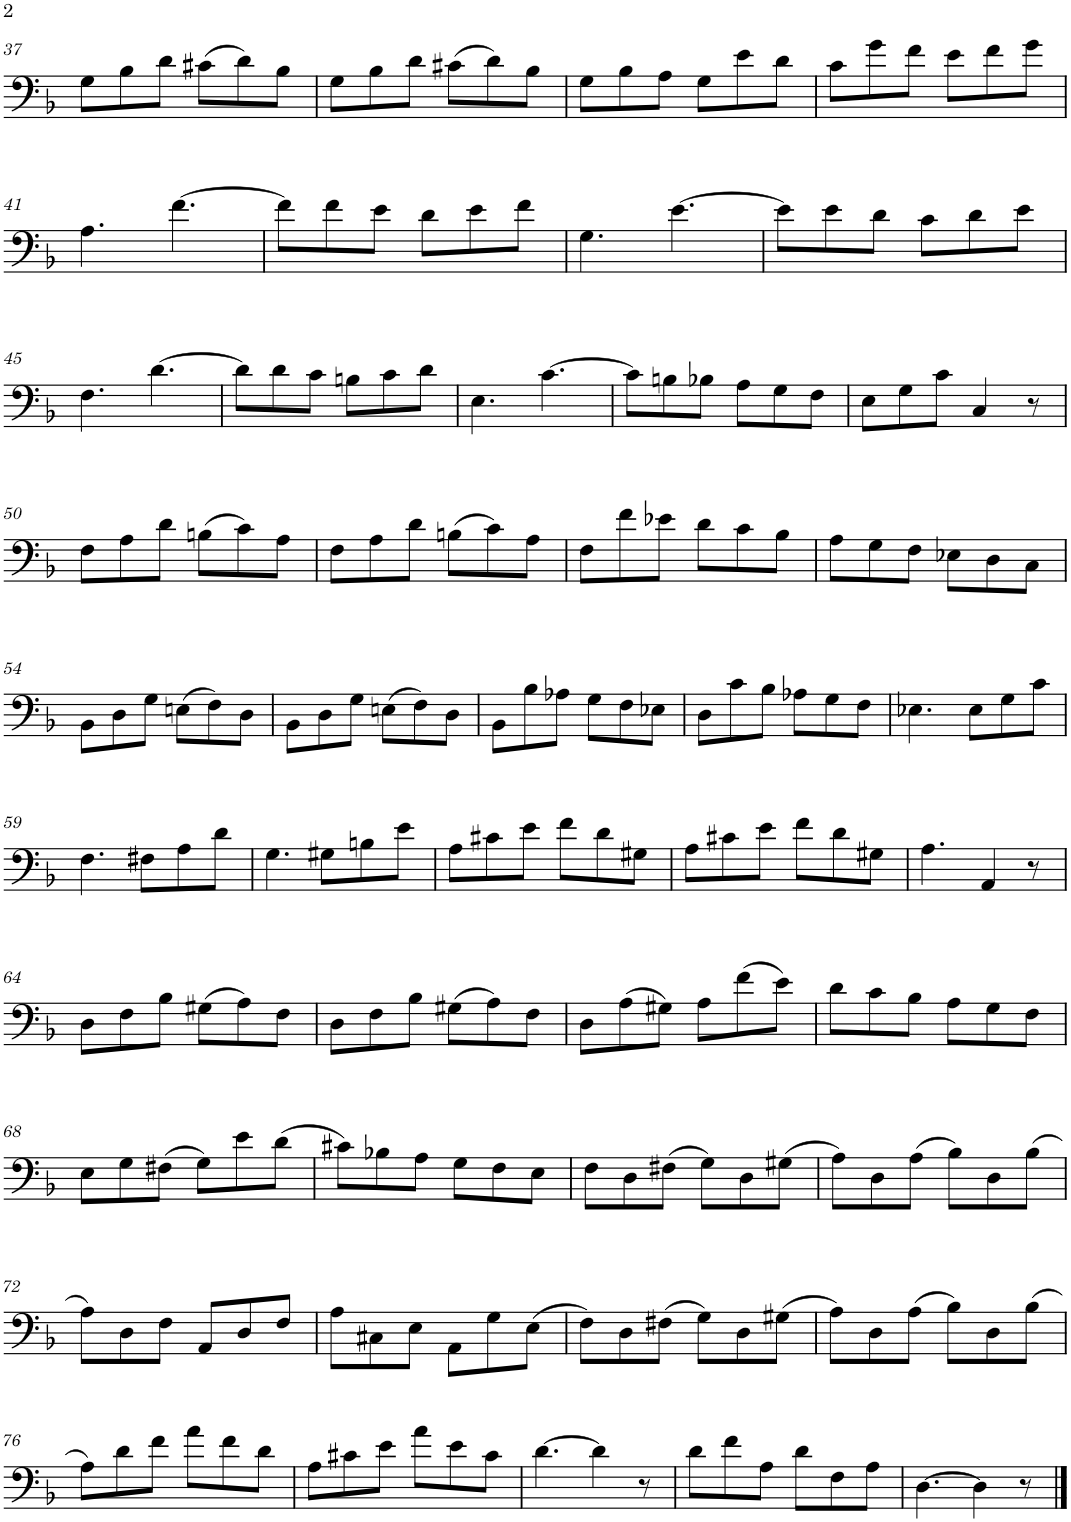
**kern
*part1
*staff1
*I"Trombone
*I'Tbn.
!!LO:PB:g=z
*clefF4
*k[b-]
*M6/8
=37
8G\L
8B-\
8d\J
(8c#X\L
8d\)
8B-\J
=38
8G\L
8B-\
8d\J
(8c#X\L
8d\)
8B-\J
=39
8G\L
8B-\
8A\J
8G\L
8e\
8d\J
=40
8c\L
8g\
8f\J
8e\L
8f\
8g\J
!!LO:LB:g=z
=41
4.A\
[4.f\
=42
8f\L]
8f\
8e\J
8d\L
8e\
8f\J
=43
4.G\
[4.e\
=44
8e\L]
8e\
8d\J
8c\L
8d\
8e\J
!!LO:LB:g=z
=45
4.F\
[4.d\
=46
8d\L]
8d\
8c\J
8Bn\L
8c\
8d\J
=47
4.E\
[4.c\
=48
8c\L]
8Bn\
8B-X\J
8A\L
8G\
8F\J
=49
8E\L
8G\
8c\J
4C/
8r
!!LO:LB:g=z
=50
8F\L
8A\
8d\J
(8Bn\L
8c\)
8A\J
=51
8F\L
8A\
8d\J
(8Bn\L
8c\)
8A\J
=52
8F\L
8f\
8e-X\J
8d\L
8c\
8B-\J
=53
8A\L
8G\
8F\J
8E-X\L
8D\
8C\J
!!LO:LB:g=z
=54
8BB-\L
8D\
8G\J
(8En\L
8F\)
8D\J
=55
8BB-\L
8D\
8G\J
(8En\L
8F\)
8D\J
=56
8BB-\L
8B-\
8A-X\J
8G\L
8F\
8E-X\J
=57
8D\L
8c\
8B-\J
8A-X\L
8G\
8F\J
=58
4.E-X\
8E-\L
8G\
8c\J
!!LO:LB:g=z
=59
4.F\
8F#X\L
8A\
8d\J
=60
4.G\
8G#X\L
8Bn\
8e\J
=61
8A\L
8c#X\
8e\J
8f\L
8d\
8G#X\J
=62
8A\L
8c#X\
8e\J
8f\L
8d\
8G#X\J
=63
4.A\
4AA/
8r
!!LO:LB:g=z
=64
8D\L
8F\
8B-\J
(8G#X\L
8A\)
8F\J
=65
8D\L
8F\
8B-\J
(8G#X\L
8A\)
8F\J
=66
8D\L
(8A\
8G#X\J)
8A\L
(8f\
8e\J)
=67
8d\L
8c\
8B-\J
8A\L
8G\
8F\J
!!LO:LB:g=z
=68
8E\L
8G\
(8F#X\J
8G\L)
8e\
(8d\J
=69
8c#X\L)
8B-X\
8A\J
8G\L
8F\
8E\J
=70
8F\L
8D\
(8F#X\J
8G\L)
8D\
(8G#X\J
=71
8A\L)
8D\
(8A\J
8B-\L)
8D\
(8B-\J
!!LO:LB:g=z
=72
8A\L)
8D\
8F\J
8AA/L
8D/
8F/J
=73
8A\L
8C#X\
8E\J
8AA\L
8G\
(8E\J
=74
8F\L)
8D\
(8F#X\J
8G\L)
8D\
(8G#X\J
=75
8A\L)
8D\
(8A\J
8B-\L)
8D\
(8B-\J
!!LO:LB:g=z
=76
8A\L)
8d\
8f\J
8a\L
8f\
8d\J
=77
8A\L
8c#X\
8e\J
8a\L
8e\
8c#\J
=78
[4.d\
4d\]
8r
=79
8d\L
8f\
8A\J
8d\L
8F\
8A\J
=80
[4.D\
4D\]
8r
==
*-
